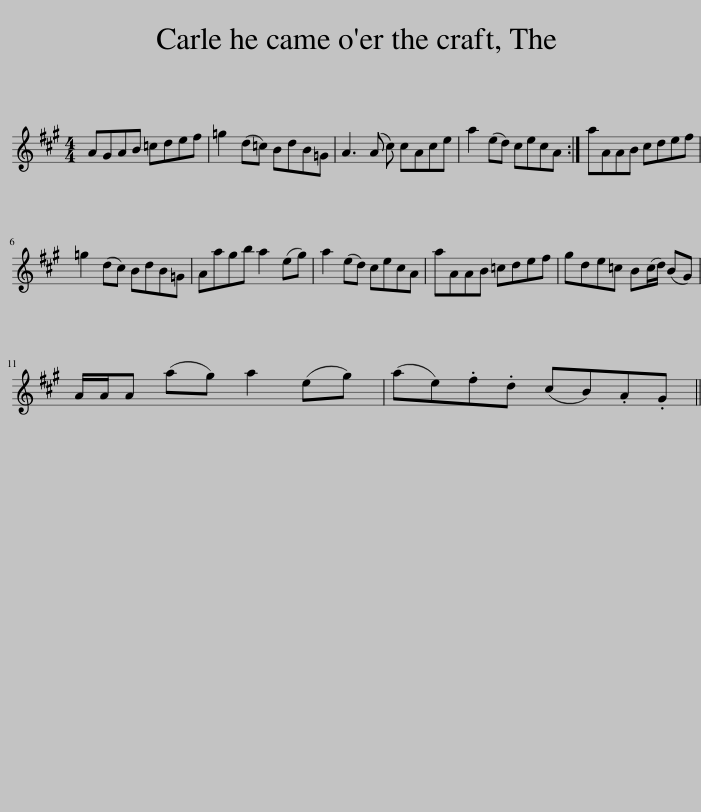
X:1
L:1/8
M:4/4
I:linebreak $
K:A
V:1 treble
V:1
 AGAB =cdef | =g2 (d=c) BdB=G | A3 (A c) cAce | a2 (ed) cecA :| aAAB cdef |$ %5
 =g2 (dc) BdB=G | Aagb a2 (eg) | a2 (ed) cecA | aAAB =cdef | gde=c B(c/d/) (BG) |$ %10
 A/A/A (ag) a2 (eg) | (ae).f.d (cB).A.G || %12
